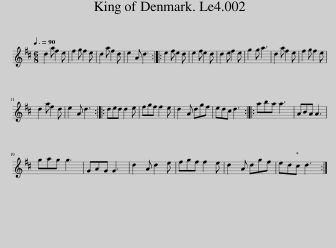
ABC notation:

X:1
L:1/8
Q:3/8=90
M:6/8
I:linebreak $
K:D
V:1 treble
V:1
 d2 a f2 e | f2 g f2 e | d2 a f2 d | e2 A d3 :: e2 f e2 d | %5
 e2 f e2 d | d2 e f2 e | g2 g a3 | d2 a f2 e | f2 g f2 e |$ %10
 d2 a f2 d | e2 A d3 :: ded d2 e | fgf f2 e | d2 A dgf | %15
 edc d3 :: aba a3 | ABA A3 |$ gag g3 | GAG G3 | %20
 d2 A d2 e | fgf f2 e | d2 A dgf | edc d3 :| %24
